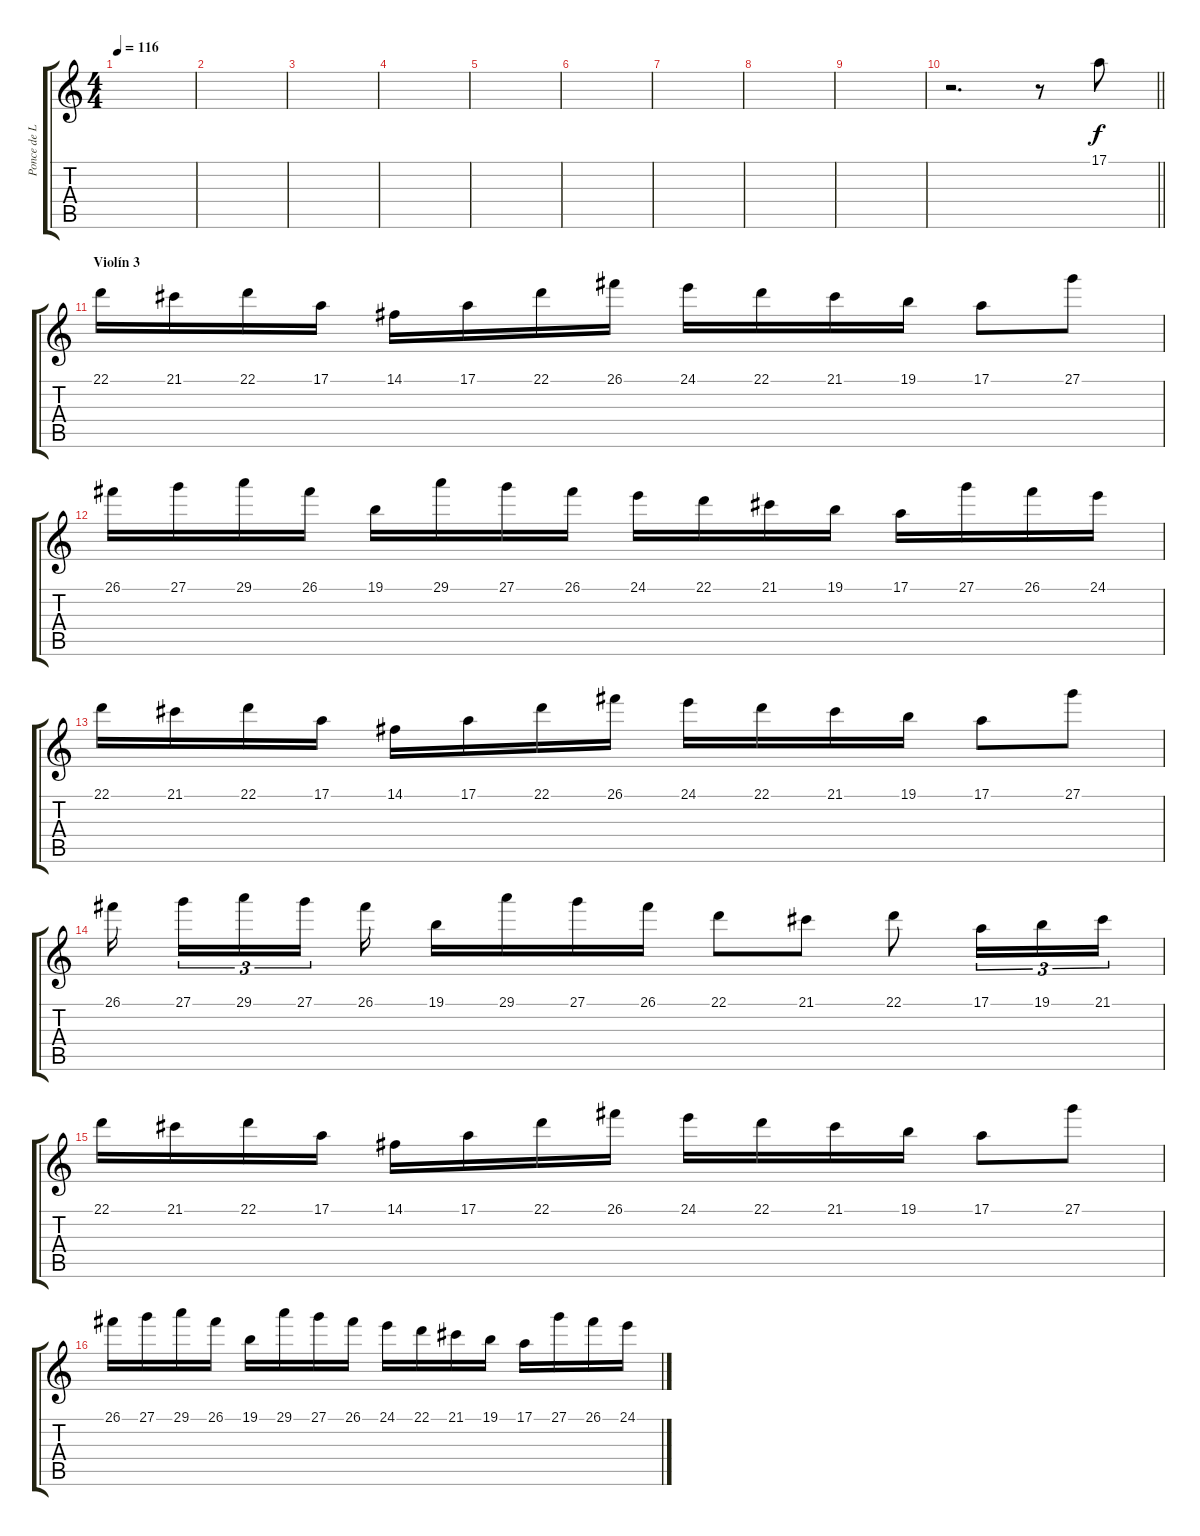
\track ("Ponce de León" "Ponce de L") {instrument flute}
\staff {score tabs}
\tuning (E4 B3 G3 D3 A2 E2) {hide}
\ts (4 4)
\tempo 116
\clef g2
\ks c
|
|
|
|
|
|
|
|
|
\barLineRight lightlight
r.2{d} r.8 17.1.8 |
\section ("" "Violín 3")
22.1.16 21.1.16 22.1.16 17.1.16 14.1.16 17.1.16 22.1.16 26.1.16 24.1.16 22.1.16 21.1.16 19.1.16 17.1.8 27.1.8 |
26.1.16 27.1.16 29.1.16 26.1.16 19.1.16 29.1.16 27.1.16 26.1.16 24.1.16 22.1.16 21.1.16 19.1.16 17.1.16 27.1.16 26.1.16 24.1.16 |
22.1.16 21.1.16 22.1.16 17.1.16 14.1.16 17.1.16 22.1.16 26.1.16 24.1.16 22.1.16 21.1.16 19.1.16 17.1.8 27.1.8 |
26.1.16{beam splitsecondary} 27.1.16{tu (3 2)} 29.1.16{tu (3 2)} 27.1.16{tu (3 2) beam splitsecondary} 26.1.16 19.1.16 29.1.16 27.1.16 26.1.16 22.1.8 21.1.8 22.1.8 17.1.16{tu (3 2)} 19.1.16{tu (3 2)} 21.1.16{tu (3 2)} |
22.1.16 21.1.16 22.1.16 17.1.16 14.1.16 17.1.16 22.1.16 26.1.16 24.1.16 22.1.16 21.1.16 19.1.16 17.1.8 27.1.8 |
26.1.16 27.1.16 29.1.16 26.1.16 19.1.16 29.1.16 27.1.16 26.1.16 24.1.16 22.1.16 21.1.16 19.1.16 17.1.16 27.1.16 26.1.16 24.1.16
